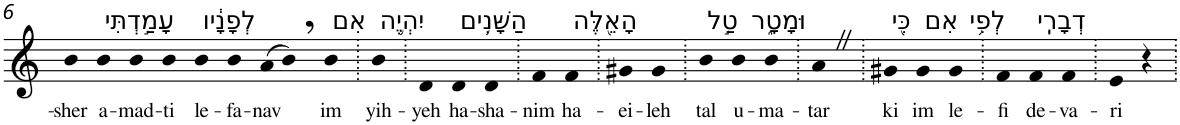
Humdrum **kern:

**kern	**text
*part1	*part1
*staff1	*staff1
*I"Piano	*
*I'Pno	*
!!LO:PB:g=z
*clefG2	*
*k[]	*
=6	=6
!	!LO:LY:b
4b	-sher
!LO:TX:a:t=עָמַ֣דְתִּי	!
!	!LO:LY:b
4b	a-
!	!LO:LY:b
4b	-mad-
!	!LO:LY:b
4b	-ti
!LO:TX:a:t=לְפָנָ֔יו	!
!	!LO:LY:b
4b	le-
!	!LO:LY:b
4b	-fa-
!	!LO:LY:b
(>8a	-nav
8b,)	.
!LO:TX:a:t=אִם	!
!	!LO:LY:b
4b	im
=7.	=7.
!LO:TX:a:t=יִהְיֶ֛ה	!
!	!LO:LY:b
4b	yih-
=8.	=8.
!	!LO:LY:b
4d	-yeh
!LO:TX:a:t=הַשָּׁנִ֥ים	!
!	!LO:LY:b
4d	ha-
!	!LO:LY:b
4d	-sha-
=9.	=9.
!	!LO:LY:b
4f	-nim
!LO:TX:a:t=הָאֵ֖לֶּה	!
!	!LO:LY:b
4f	ha-
=10.	=10.
!	!LO:LY:b
4g#X	-ei-
!	!LO:LY:b
4g#	-leh
=11.	=11.
!LO:TX:a:t=טַ֣ל	!
!	!LO:LY:b
4b	tal
!LO:TX:a:t=וּמָטָ֑ר	!
!	!LO:LY:b
4b	u-
!	!LO:LY:b
4b	-ma-
=12.	=12.
!	!LO:LY:b
4aZ	-tar
=13.	=13.
!LO:TX:a:t=כִּ֖י	!
!	!LO:LY:b
4g#X	ki
!LO:TX:a:t=אִם	!
!	!LO:LY:b
4g#	im
!LO:TX:a:t=לְפִ֥י	!
!	!LO:LY:b
4g#	le-
=14.	=14.
!	!LO:LY:b
4f	-fi
!LO:TX:a:t=דְבָרִֽי	!
!	!LO:LY:b
4f	de-
!	!LO:LY:b
4f	-va-
=15.	=15.
!	!LO:LY:b
4e	-ri
4r	.
=.	=.
*-	*-
